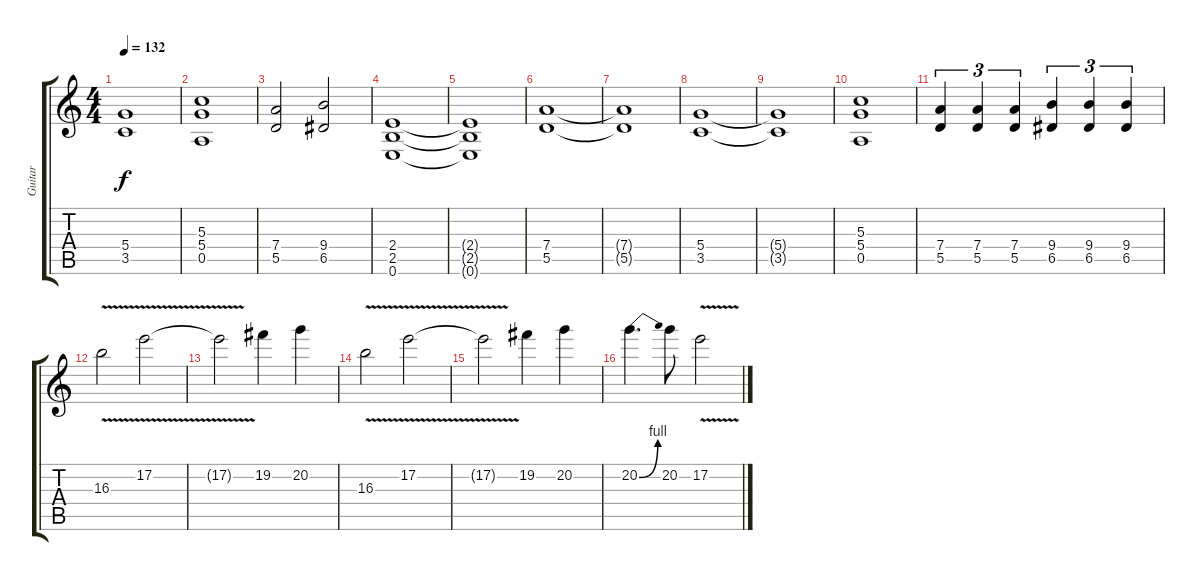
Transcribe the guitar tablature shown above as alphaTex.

\track ("Guitar" "Guitar") {instrument distortionguitar}
\staff {score tabs}
\tuning (E4 B3 G3 D3 A2 E2) {hide}
\ts (4 4)
\tempo 132
\clef g2
\ks c
(5.4{t} 3.5{t}).1{dy f} |
(5.3 5.4 0.5).1 |
(7.4 5.5).2 (9.4 6.5).2 |
(2.4 2.5 0.6).1 |
(2.4{t} 2.5{t} 0.6{t}).1 |
(7.4 5.5).1 |
(7.4{t} 5.5{t}).1 |
(5.4 3.5).1 |
(5.4{t} 3.5{t}).1 |
(5.3 5.4 0.5).1 |
(7.4 5.5).4{tu (3 2)} (7.4 5.5).4{tu (3 2)} (7.4 5.5).4{tu (3 2)} (9.4 6.5).4{tu (3 2)} (9.4 6.5).4{tu (3 2)} (9.4 6.5).4{tu (3 2)} |
16.3{v}.2 17.2{v}.2 |
17.2{t}.2 19.2.4 20.2.4 |
16.3{v}.2 17.2{v}.2 |
17.2{t}.2 19.2.4 20.2.4 |
20.2{be (bend 0 0 60 4)}.4{d} 20.2.8 17.2{v}.2
